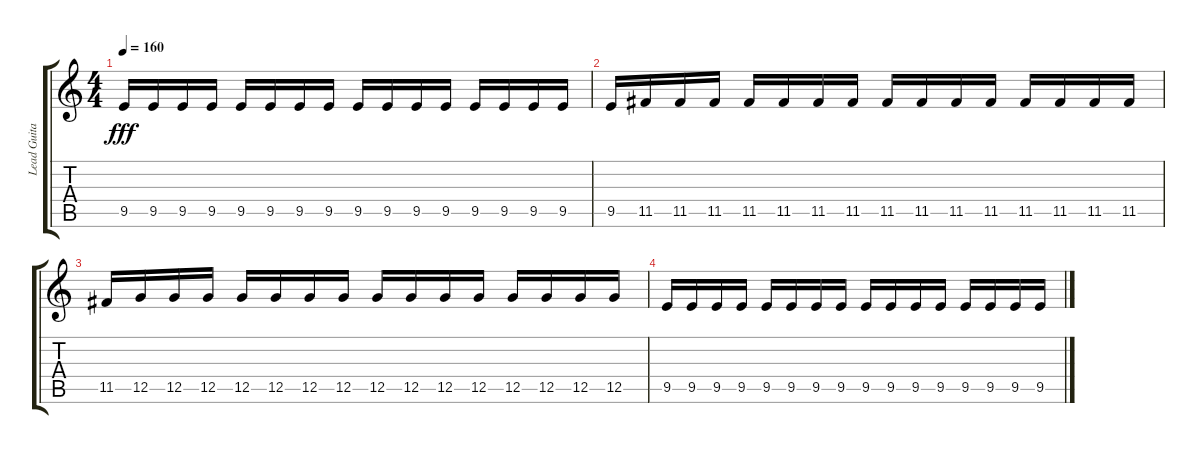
\track ("Lead Guitar" "Lead Guita") {instrument overdrivenguitar}
\staff {score tabs}
\tuning (D4 A3 F3 C3 G2 D2) {hide}
\ts (4 4)
\tempo 160
\clef g2
\ks c
9.5.16{dy fff} 9.5.16 9.5.16 9.5.16 9.5.16 9.5.16 9.5.16 9.5.16 9.5.16 9.5.16 9.5.16 9.5.16 9.5.16 9.5.16 9.5.16 9.5.16 |
9.5.16 11.5.16 11.5.16 11.5.16 11.5.16 11.5.16 11.5.16 11.5.16 11.5.16 11.5.16 11.5.16 11.5.16 11.5.16 11.5.16 11.5.16 11.5.16 |
11.5.16 12.5.16 12.5.16 12.5.16 12.5.16 12.5.16 12.5.16 12.5.16 12.5.16 12.5.16 12.5.16 12.5.16 12.5.16 12.5.16 12.5.16 12.5.16 |
9.5.16 9.5.16 9.5.16 9.5.16 9.5.16 9.5.16 9.5.16 9.5.16 9.5.16 9.5.16 9.5.16 9.5.16 9.5.16 9.5.16 9.5.16 9.5.16
